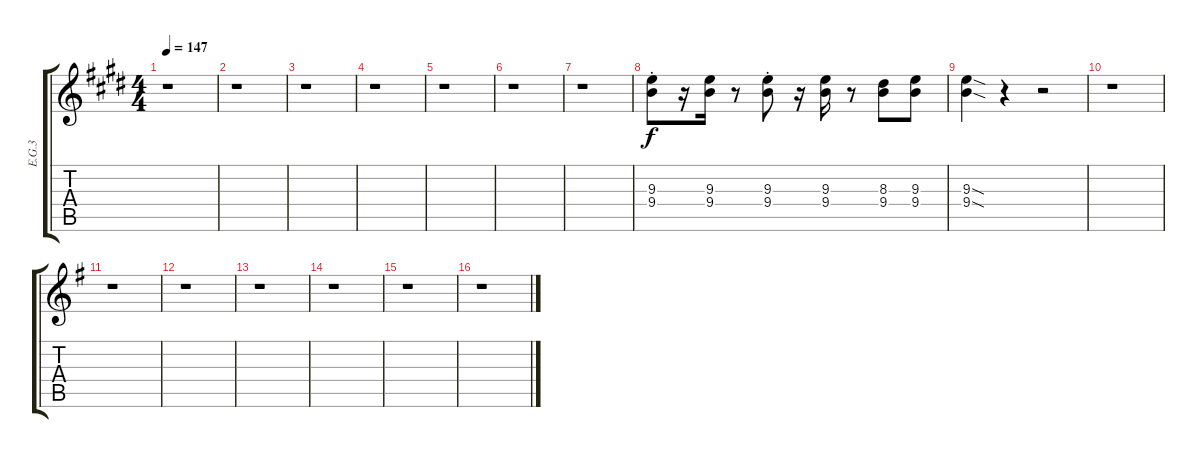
\track ("E.G.3" "E.G.3") {instrument distortionguitar}
\staff {score tabs}
\tuning (E4 B3 G3 D3 A2 E2) {hide}
\ts (4 4)
\tempo 147
\clef g2
\ks e
r.1{dy f} |
r.1 |
r.1 |
r.1 |
r.1 |
r.1 |
r.1 |
(9.3{st} 9.4{st}).8 r.16 (9.3 9.4).16 r.8 (9.3{st} 9.4{st}).8 r.16 (9.3 9.4).16 r.8 (8.3 9.4).8 (9.3 9.4).8 |
(9.3{sod} 9.4{sod}).4 r.4 r.2 |
r.1 |
\ks g
r.1 |
r.1 |
r.1 |
r.1 |
r.1 |
r.1
